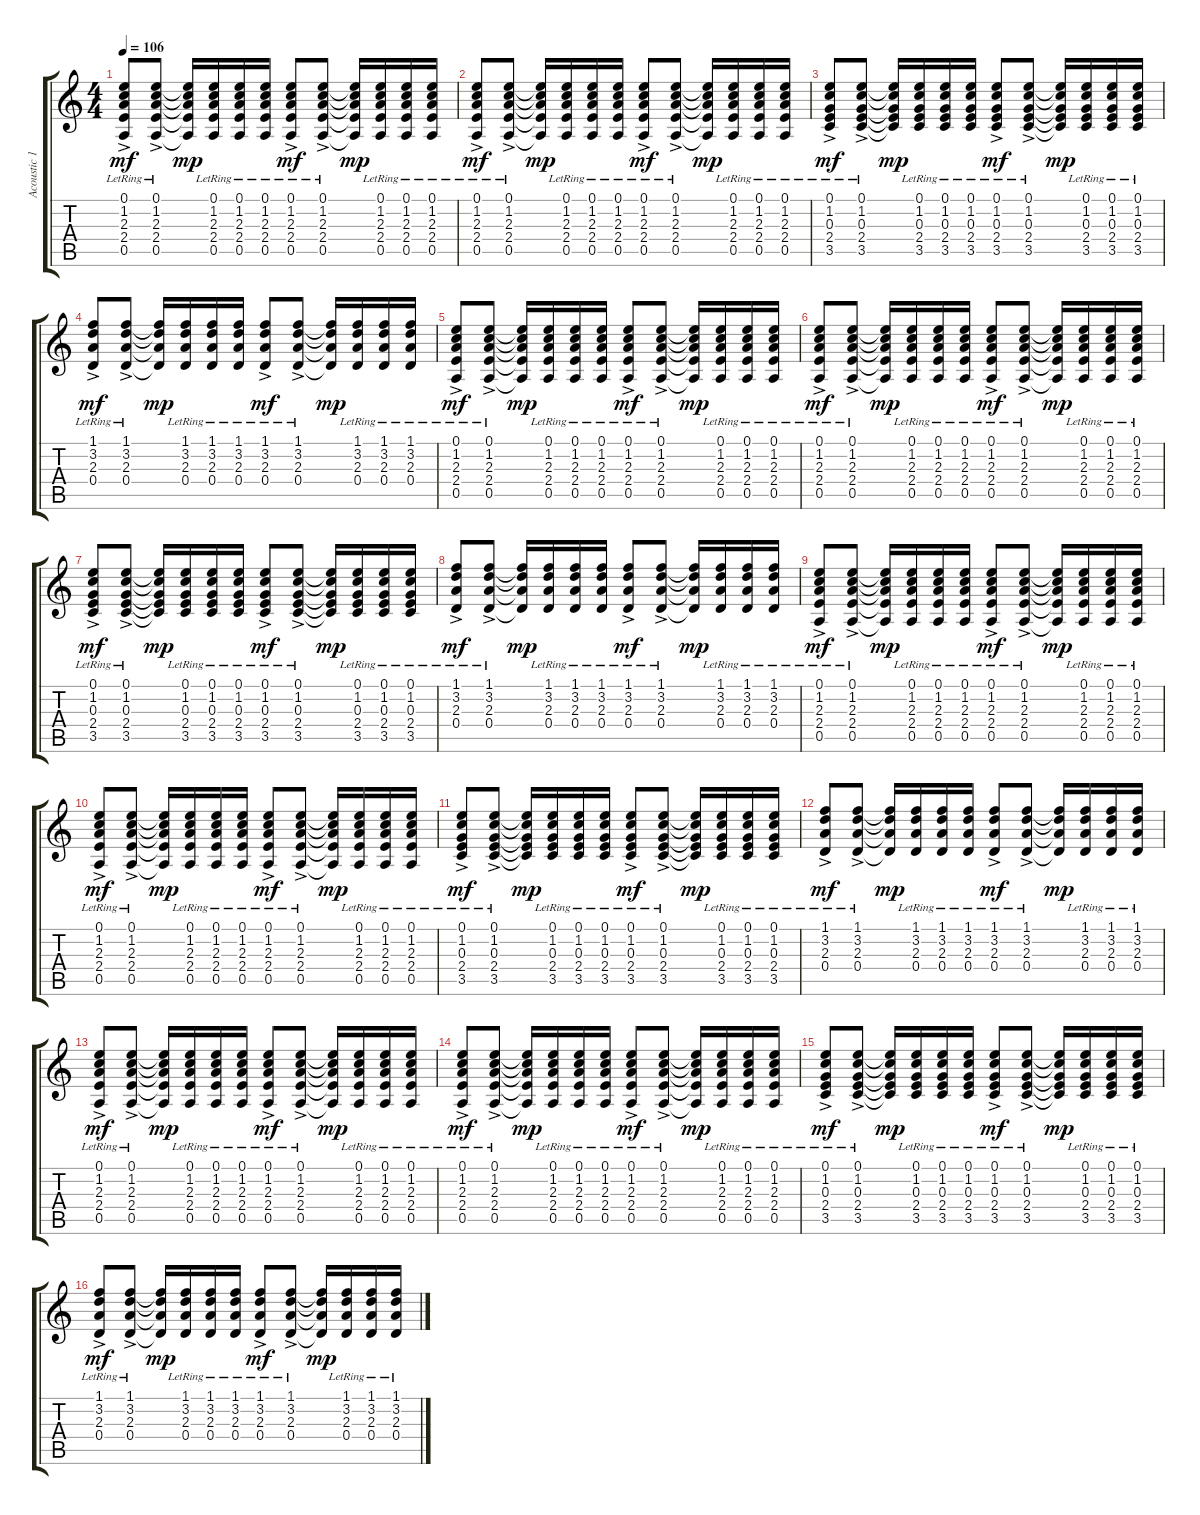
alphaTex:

\track ("Acoustic 1" "Acoustic 1") {instrument acousticguitarnylon}
\staff {score tabs}
\tuning (E4 B3 G3 D3 A2 E2) {hide}
\ts (4 4)
\tempo 106
\clef g2
\ks c
(0.1{ac lr} 1.2{ac lr} 2.3{ac lr} 2.4{ac lr} 0.5{ac lr}).8{dy mf} (0.1{ac lr} 1.2{ac lr} 2.3{ac lr} 2.4{ac lr} 0.5{ac lr}).8 (0.1{t} 1.2{t} 2.3{t} 2.4{t} 0.5{t}).16{dy mp} (0.1{lr} 1.2{lr} 2.3{lr} 2.4{lr} 0.5{lr}).16 (0.1{lr} 1.2{lr} 2.3{lr} 2.4{lr} 0.5{lr}).16 (0.1{lr} 1.2{lr} 2.3{lr} 2.4{lr} 0.5{lr}).16 (0.1{ac lr} 1.2{ac lr} 2.3{ac lr} 2.4{ac lr} 0.5{ac lr}).8{dy mf} (0.1{ac lr} 1.2{ac lr} 2.3{ac lr} 2.4{ac lr} 0.5{ac lr}).8 (0.1{t} 1.2{t} 2.3{t} 2.4{t} 0.5{t}).16{dy mp} (0.1{lr} 1.2{lr} 2.3{lr} 2.4{lr} 0.5{lr}).16 (0.1{lr} 1.2{lr} 2.3{lr} 2.4{lr} 0.5{lr}).16 (0.1{lr} 1.2{lr} 2.3{lr} 2.4{lr} 0.5{lr}).16 |
(0.1{ac lr} 1.2{ac lr} 2.3{ac lr} 2.4{ac lr} 0.5{ac lr}).8{dy mf} (0.1{ac lr} 1.2{ac lr} 2.3{ac lr} 2.4{ac lr} 0.5{ac lr}).8 (0.1{t} 1.2{t} 2.3{t} 2.4{t} 0.5{t}).16{dy mp} (0.1{lr} 1.2{lr} 2.3{lr} 2.4{lr} 0.5{lr}).16 (0.1{lr} 1.2{lr} 2.3{lr} 2.4{lr} 0.5{lr}).16 (0.1{lr} 1.2{lr} 2.3{lr} 2.4{lr} 0.5{lr}).16 (0.1{ac lr} 1.2{ac lr} 2.3{ac lr} 2.4{ac lr} 0.5{ac lr}).8{dy mf} (0.1{ac lr} 1.2{ac lr} 2.3{ac lr} 2.4{ac lr} 0.5{ac lr}).8 (0.1{t} 1.2{t} 2.3{t} 2.4{t} 0.5{t}).16{dy mp} (0.1{lr} 1.2{lr} 2.3{lr} 2.4{lr} 0.5{lr}).16 (0.1{lr} 1.2{lr} 2.3{lr} 2.4{lr} 0.5{lr}).16 (0.1{lr} 1.2{lr} 2.3{lr} 2.4{lr} 0.5{lr}).16 |
(0.1{ac lr} 1.2{ac lr} 0.3{ac lr} 2.4{ac lr} 3.5{ac lr}).8{dy mf} (0.1{ac lr} 1.2{ac lr} 0.3{ac lr} 2.4{ac lr} 3.5{ac lr}).8 (0.1{t} 1.2{t} 0.3{t} 2.4{t} 3.5{t}).16{dy mp} (0.1{lr} 1.2{lr} 0.3{lr} 2.4{lr} 3.5{lr}).16 (0.1{lr} 1.2{lr} 0.3{lr} 2.4{lr} 3.5{lr}).16 (0.1{lr} 1.2{lr} 0.3{lr} 2.4{lr} 3.5{lr}).16 (0.1{ac lr} 1.2{ac lr} 0.3{ac lr} 2.4{ac lr} 3.5{ac lr}).8{dy mf} (0.1{ac lr} 1.2{ac lr} 0.3{ac lr} 2.4{ac lr} 3.5{ac lr}).8 (0.1{t} 1.2{t} 0.3{t} 2.4{t} 3.5{t}).16{dy mp} (0.1{lr} 1.2{lr} 0.3{lr} 2.4{lr} 3.5{lr}).16 (0.1{lr} 1.2{lr} 0.3{lr} 2.4{lr} 3.5{lr}).16 (0.1{lr} 1.2{lr} 0.3{lr} 2.4{lr} 3.5{lr}).16 |
(1.1{ac lr} 3.2{ac lr} 2.3{ac lr} 0.4{ac lr}).8{dy mf} (1.1{ac lr} 3.2{ac lr} 2.3{ac lr} 0.4{ac lr}).8 (1.1{t} 3.2{t} 2.3{t} 0.4{t}).16{dy mp} (1.1{lr} 3.2{lr} 2.3{lr} 0.4{lr}).16 (1.1{lr} 3.2{lr} 2.3{lr} 0.4{lr}).16 (1.1{lr} 3.2{lr} 2.3{lr} 0.4{lr}).16 (1.1{ac lr} 3.2{ac lr} 2.3{ac lr} 0.4{ac lr}).8{dy mf} (1.1{ac lr} 3.2{ac lr} 2.3{ac lr} 0.4{ac lr}).8 (1.1{t} 3.2{t} 2.3{t} 0.4{t}).16{dy mp} (1.1{lr} 3.2{lr} 2.3{lr} 0.4{lr}).16 (1.1{lr} 3.2{lr} 2.3{lr} 0.4{lr}).16 (1.1{lr} 3.2{lr} 2.3{lr} 0.4{lr}).16 |
(0.1{ac lr} 1.2{ac lr} 2.3{ac lr} 2.4{ac lr} 0.5{ac lr}).8{dy mf} (0.1{ac lr} 1.2{ac lr} 2.3{ac lr} 2.4{ac lr} 0.5{ac lr}).8 (0.1{t} 1.2{t} 2.3{t} 2.4{t} 0.5{t}).16{dy mp} (0.1{lr} 1.2{lr} 2.3{lr} 2.4{lr} 0.5{lr}).16 (0.1{lr} 1.2{lr} 2.3{lr} 2.4{lr} 0.5{lr}).16 (0.1{lr} 1.2{lr} 2.3{lr} 2.4{lr} 0.5{lr}).16 (0.1{ac lr} 1.2{ac lr} 2.3{ac lr} 2.4{ac lr} 0.5{ac lr}).8{dy mf} (0.1{ac lr} 1.2{ac lr} 2.3{ac lr} 2.4{ac lr} 0.5{ac lr}).8 (0.1{t} 1.2{t} 2.3{t} 2.4{t} 0.5{t}).16{dy mp} (0.1{lr} 1.2{lr} 2.3{lr} 2.4{lr} 0.5{lr}).16 (0.1{lr} 1.2{lr} 2.3{lr} 2.4{lr} 0.5{lr}).16 (0.1{lr} 1.2{lr} 2.3{lr} 2.4{lr} 0.5{lr}).16 |
(0.1{ac lr} 1.2{ac lr} 2.3{ac lr} 2.4{ac lr} 0.5{ac lr}).8{dy mf} (0.1{ac lr} 1.2{ac lr} 2.3{ac lr} 2.4{ac lr} 0.5{ac lr}).8 (0.1{t} 1.2{t} 2.3{t} 2.4{t} 0.5{t}).16{dy mp} (0.1{lr} 1.2{lr} 2.3{lr} 2.4{lr} 0.5{lr}).16 (0.1{lr} 1.2{lr} 2.3{lr} 2.4{lr} 0.5{lr}).16 (0.1{lr} 1.2{lr} 2.3{lr} 2.4{lr} 0.5{lr}).16 (0.1{ac lr} 1.2{ac lr} 2.3{ac lr} 2.4{ac lr} 0.5{ac lr}).8{dy mf} (0.1{ac lr} 1.2{ac lr} 2.3{ac lr} 2.4{ac lr} 0.5{ac lr}).8 (0.1{t} 1.2{t} 2.3{t} 2.4{t} 0.5{t}).16{dy mp} (0.1{lr} 1.2{lr} 2.3{lr} 2.4{lr} 0.5{lr}).16 (0.1{lr} 1.2{lr} 2.3{lr} 2.4{lr} 0.5{lr}).16 (0.1{lr} 1.2{lr} 2.3{lr} 2.4{lr} 0.5{lr}).16 |
(0.1{ac lr} 1.2{ac lr} 0.3{ac lr} 2.4{ac lr} 3.5{ac lr}).8{dy mf} (0.1{ac lr} 1.2{ac lr} 0.3{ac lr} 2.4{ac lr} 3.5{ac lr}).8 (0.1{t} 1.2{t} 0.3{t} 2.4{t} 3.5{t}).16{dy mp} (0.1{lr} 1.2{lr} 0.3{lr} 2.4{lr} 3.5{lr}).16 (0.1{lr} 1.2{lr} 0.3{lr} 2.4{lr} 3.5{lr}).16 (0.1{lr} 1.2{lr} 0.3{lr} 2.4{lr} 3.5{lr}).16 (0.1{ac lr} 1.2{ac lr} 0.3{ac lr} 2.4{ac lr} 3.5{ac lr}).8{dy mf} (0.1{ac lr} 1.2{ac lr} 0.3{ac lr} 2.4{ac lr} 3.5{ac lr}).8 (0.1{t} 1.2{t} 0.3{t} 2.4{t} 3.5{t}).16{dy mp} (0.1{lr} 1.2{lr} 0.3{lr} 2.4{lr} 3.5{lr}).16 (0.1{lr} 1.2{lr} 0.3{lr} 2.4{lr} 3.5{lr}).16 (0.1{lr} 1.2{lr} 0.3{lr} 2.4{lr} 3.5{lr}).16 |
(1.1{ac lr} 3.2{ac lr} 2.3{ac lr} 0.4{ac lr}).8{dy mf} (1.1{ac lr} 3.2{ac lr} 2.3{ac lr} 0.4{ac lr}).8 (1.1{t} 3.2{t} 2.3{t} 0.4{t}).16{dy mp} (1.1{lr} 3.2{lr} 2.3{lr} 0.4{lr}).16 (1.1{lr} 3.2{lr} 2.3{lr} 0.4{lr}).16 (1.1{lr} 3.2{lr} 2.3{lr} 0.4{lr}).16 (1.1{ac lr} 3.2{ac lr} 2.3{ac lr} 0.4{ac lr}).8{dy mf} (1.1{ac lr} 3.2{ac lr} 2.3{ac lr} 0.4{ac lr}).8 (1.1{t} 3.2{t} 2.3{t} 0.4{t}).16{dy mp} (1.1{lr} 3.2{lr} 2.3{lr} 0.4{lr}).16 (1.1{lr} 3.2{lr} 2.3{lr} 0.4{lr}).16 (1.1{lr} 3.2{lr} 2.3{lr} 0.4{lr}).16 |
(0.1{ac lr} 1.2{ac lr} 2.3{ac lr} 2.4{ac lr} 0.5{ac lr}).8{dy mf} (0.1{ac lr} 1.2{ac lr} 2.3{ac lr} 2.4{ac lr} 0.5{ac lr}).8 (0.1{t} 1.2{t} 2.3{t} 2.4{t} 0.5{t}).16{dy mp} (0.1{lr} 1.2{lr} 2.3{lr} 2.4{lr} 0.5{lr}).16 (0.1{lr} 1.2{lr} 2.3{lr} 2.4{lr} 0.5{lr}).16 (0.1{lr} 1.2{lr} 2.3{lr} 2.4{lr} 0.5{lr}).16 (0.1{ac lr} 1.2{ac lr} 2.3{ac lr} 2.4{ac lr} 0.5{ac lr}).8{dy mf} (0.1{ac lr} 1.2{ac lr} 2.3{ac lr} 2.4{ac lr} 0.5{ac lr}).8 (0.1{t} 1.2{t} 2.3{t} 2.4{t} 0.5{t}).16{dy mp} (0.1{lr} 1.2{lr} 2.3{lr} 2.4{lr} 0.5{lr}).16 (0.1{lr} 1.2{lr} 2.3{lr} 2.4{lr} 0.5{lr}).16 (0.1{lr} 1.2{lr} 2.3{lr} 2.4{lr} 0.5{lr}).16 |
(0.1{ac lr} 1.2{ac lr} 2.3{ac lr} 2.4{ac lr} 0.5{ac lr}).8{dy mf} (0.1{ac lr} 1.2{ac lr} 2.3{ac lr} 2.4{ac lr} 0.5{ac lr}).8 (0.1{t} 1.2{t} 2.3{t} 2.4{t} 0.5{t}).16{dy mp} (0.1{lr} 1.2{lr} 2.3{lr} 2.4{lr} 0.5{lr}).16 (0.1{lr} 1.2{lr} 2.3{lr} 2.4{lr} 0.5{lr}).16 (0.1{lr} 1.2{lr} 2.3{lr} 2.4{lr} 0.5{lr}).16 (0.1{ac lr} 1.2{ac lr} 2.3{ac lr} 2.4{ac lr} 0.5{ac lr}).8{dy mf} (0.1{ac lr} 1.2{ac lr} 2.3{ac lr} 2.4{ac lr} 0.5{ac lr}).8 (0.1{t} 1.2{t} 2.3{t} 2.4{t} 0.5{t}).16{dy mp} (0.1{lr} 1.2{lr} 2.3{lr} 2.4{lr} 0.5{lr}).16 (0.1{lr} 1.2{lr} 2.3{lr} 2.4{lr} 0.5{lr}).16 (0.1{lr} 1.2{lr} 2.3{lr} 2.4{lr} 0.5{lr}).16 |
(0.1{ac lr} 1.2{ac lr} 0.3{ac lr} 2.4{ac lr} 3.5{ac lr}).8{dy mf} (0.1{ac lr} 1.2{ac lr} 0.3{ac lr} 2.4{ac lr} 3.5{ac lr}).8 (0.1{t} 1.2{t} 0.3{t} 2.4{t} 3.5{t}).16{dy mp} (0.1{lr} 1.2{lr} 0.3{lr} 2.4{lr} 3.5{lr}).16 (0.1{lr} 1.2{lr} 0.3{lr} 2.4{lr} 3.5{lr}).16 (0.1{lr} 1.2{lr} 0.3{lr} 2.4{lr} 3.5{lr}).16 (0.1{ac lr} 1.2{ac lr} 0.3{ac lr} 2.4{ac lr} 3.5{ac lr}).8{dy mf} (0.1{ac lr} 1.2{ac lr} 0.3{ac lr} 2.4{ac lr} 3.5{ac lr}).8 (0.1{t} 1.2{t} 0.3{t} 2.4{t} 3.5{t}).16{dy mp} (0.1{lr} 1.2{lr} 0.3{lr} 2.4{lr} 3.5{lr}).16 (0.1{lr} 1.2{lr} 0.3{lr} 2.4{lr} 3.5{lr}).16 (0.1{lr} 1.2{lr} 0.3{lr} 2.4{lr} 3.5{lr}).16 |
(1.1{ac lr} 3.2{ac lr} 2.3{ac lr} 0.4{ac lr}).8{dy mf} (1.1{ac lr} 3.2{ac lr} 2.3{ac lr} 0.4{ac lr}).8 (1.1{t} 3.2{t} 2.3{t} 0.4{t}).16{dy mp} (1.1{lr} 3.2{lr} 2.3{lr} 0.4{lr}).16 (1.1{lr} 3.2{lr} 2.3{lr} 0.4{lr}).16 (1.1{lr} 3.2{lr} 2.3{lr} 0.4{lr}).16 (1.1{ac lr} 3.2{ac lr} 2.3{ac lr} 0.4{ac lr}).8{dy mf} (1.1{ac lr} 3.2{ac lr} 2.3{ac lr} 0.4{ac lr}).8 (1.1{t} 3.2{t} 2.3{t} 0.4{t}).16{dy mp} (1.1{lr} 3.2{lr} 2.3{lr} 0.4{lr}).16 (1.1{lr} 3.2{lr} 2.3{lr} 0.4{lr}).16 (1.1{lr} 3.2{lr} 2.3{lr} 0.4{lr}).16 |
(0.1{ac lr} 1.2{ac lr} 2.3{ac lr} 2.4{ac lr} 0.5{ac lr}).8{dy mf} (0.1{ac lr} 1.2{ac lr} 2.3{ac lr} 2.4{ac lr} 0.5{ac lr}).8 (0.1{t} 1.2{t} 2.3{t} 2.4{t} 0.5{t}).16{dy mp} (0.1{lr} 1.2{lr} 2.3{lr} 2.4{lr} 0.5{lr}).16 (0.1{lr} 1.2{lr} 2.3{lr} 2.4{lr} 0.5{lr}).16 (0.1{lr} 1.2{lr} 2.3{lr} 2.4{lr} 0.5{lr}).16 (0.1{ac lr} 1.2{ac lr} 2.3{ac lr} 2.4{ac lr} 0.5{ac lr}).8{dy mf} (0.1{ac lr} 1.2{ac lr} 2.3{ac lr} 2.4{ac lr} 0.5{ac lr}).8 (0.1{t} 1.2{t} 2.3{t} 2.4{t} 0.5{t}).16{dy mp} (0.1{lr} 1.2{lr} 2.3{lr} 2.4{lr} 0.5{lr}).16 (0.1{lr} 1.2{lr} 2.3{lr} 2.4{lr} 0.5{lr}).16 (0.1{lr} 1.2{lr} 2.3{lr} 2.4{lr} 0.5{lr}).16 |
(0.1{ac lr} 1.2{ac lr} 2.3{ac lr} 2.4{ac lr} 0.5{ac lr}).8{dy mf} (0.1{ac lr} 1.2{ac lr} 2.3{ac lr} 2.4{ac lr} 0.5{ac lr}).8 (0.1{t} 1.2{t} 2.3{t} 2.4{t} 0.5{t}).16{dy mp} (0.1{lr} 1.2{lr} 2.3{lr} 2.4{lr} 0.5{lr}).16 (0.1{lr} 1.2{lr} 2.3{lr} 2.4{lr} 0.5{lr}).16 (0.1{lr} 1.2{lr} 2.3{lr} 2.4{lr} 0.5{lr}).16 (0.1{ac lr} 1.2{ac lr} 2.3{ac lr} 2.4{ac lr} 0.5{ac lr}).8{dy mf} (0.1{ac lr} 1.2{ac lr} 2.3{ac lr} 2.4{ac lr} 0.5{ac lr}).8 (0.1{t} 1.2{t} 2.3{t} 2.4{t} 0.5{t}).16{dy mp} (0.1{lr} 1.2{lr} 2.3{lr} 2.4{lr} 0.5{lr}).16 (0.1{lr} 1.2{lr} 2.3{lr} 2.4{lr} 0.5{lr}).16 (0.1{lr} 1.2{lr} 2.3{lr} 2.4{lr} 0.5{lr}).16 |
(0.1{ac lr} 1.2{ac lr} 0.3{ac lr} 2.4{ac lr} 3.5{ac lr}).8{dy mf} (0.1{ac lr} 1.2{ac lr} 0.3{ac lr} 2.4{ac lr} 3.5{ac lr}).8 (0.1{t} 1.2{t} 0.3{t} 2.4{t} 3.5{t}).16{dy mp} (0.1{lr} 1.2{lr} 0.3{lr} 2.4{lr} 3.5{lr}).16 (0.1{lr} 1.2{lr} 0.3{lr} 2.4{lr} 3.5{lr}).16 (0.1{lr} 1.2{lr} 0.3{lr} 2.4{lr} 3.5{lr}).16 (0.1{ac lr} 1.2{ac lr} 0.3{ac lr} 2.4{ac lr} 3.5{ac lr}).8{dy mf} (0.1{ac lr} 1.2{ac lr} 0.3{ac lr} 2.4{ac lr} 3.5{ac lr}).8 (0.1{t} 1.2{t} 0.3{t} 2.4{t} 3.5{t}).16{dy mp} (0.1{lr} 1.2{lr} 0.3{lr} 2.4{lr} 3.5{lr}).16 (0.1{lr} 1.2{lr} 0.3{lr} 2.4{lr} 3.5{lr}).16 (0.1{lr} 1.2{lr} 0.3{lr} 2.4{lr} 3.5{lr}).16 |
(1.1{ac lr} 3.2{ac lr} 2.3{ac lr} 0.4{ac lr}).8{dy mf} (1.1{ac lr} 3.2{ac lr} 2.3{ac lr} 0.4{ac lr}).8 (1.1{t} 3.2{t} 2.3{t} 0.4{t}).16{dy mp} (1.1{lr} 3.2{lr} 2.3{lr} 0.4{lr}).16 (1.1{lr} 3.2{lr} 2.3{lr} 0.4{lr}).16 (1.1{lr} 3.2{lr} 2.3{lr} 0.4{lr}).16 (1.1{ac lr} 3.2{ac lr} 2.3{ac lr} 0.4{ac lr}).8{dy mf} (1.1{ac lr} 3.2{ac lr} 2.3{ac lr} 0.4{ac lr}).8 (1.1{t} 3.2{t} 2.3{t} 0.4{t}).16{dy mp} (1.1{lr} 3.2{lr} 2.3{lr} 0.4{lr}).16 (1.1{lr} 3.2{lr} 2.3{lr} 0.4{lr}).16 (1.1{lr} 3.2{lr} 2.3{lr} 0.4{lr}).16
